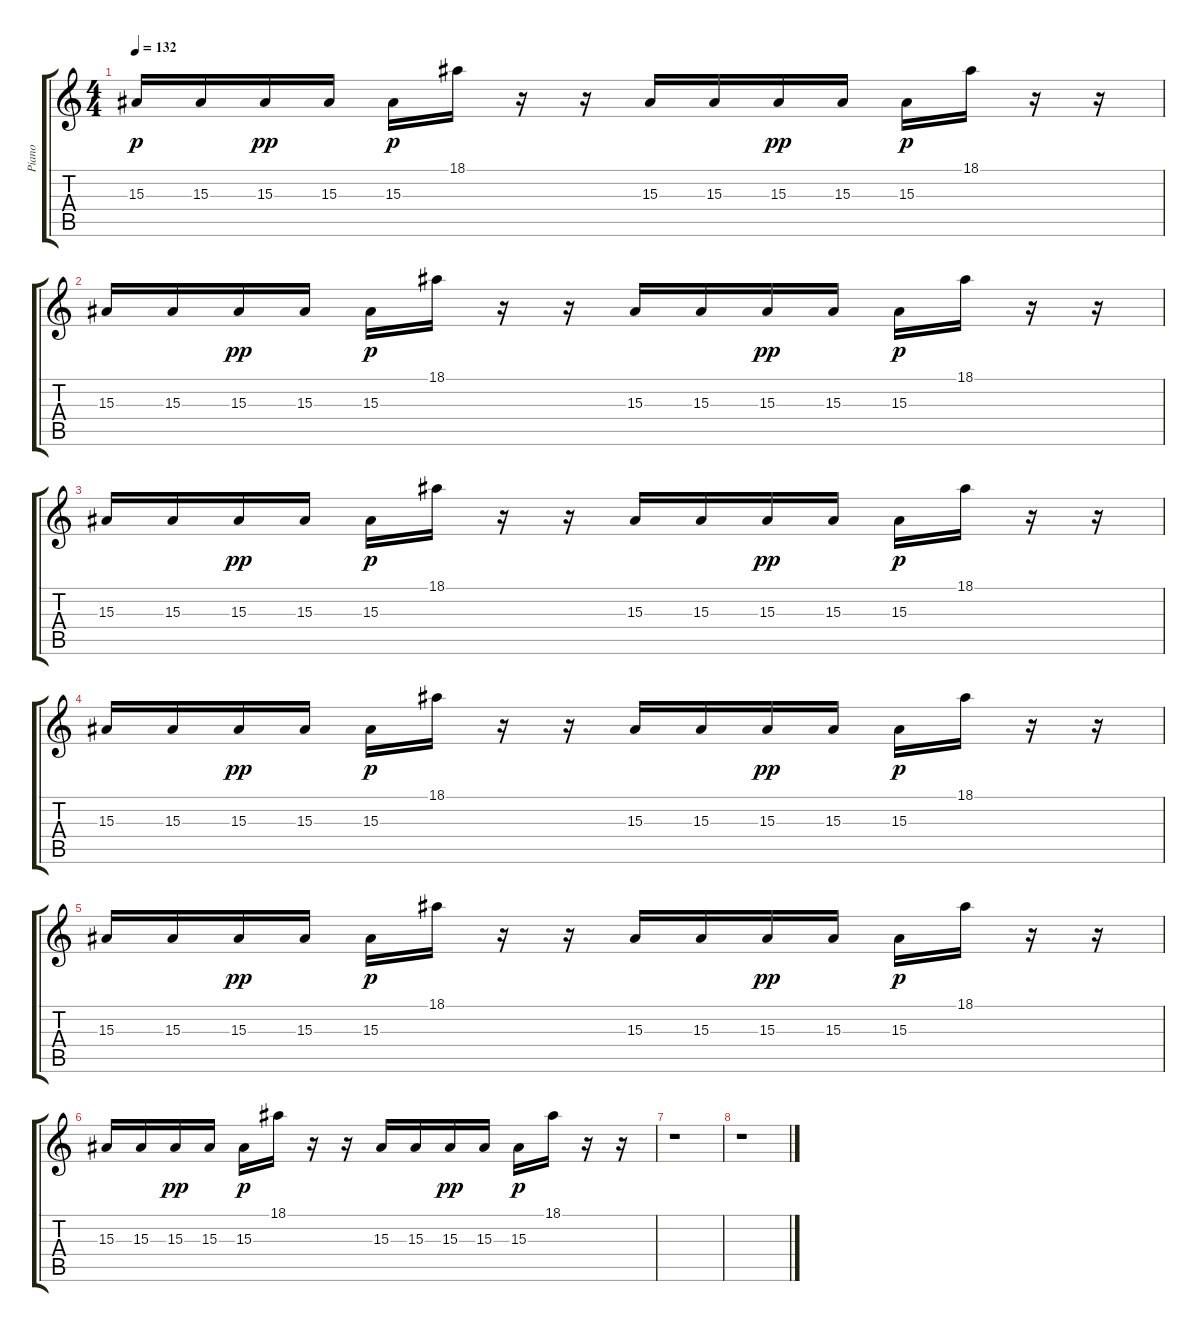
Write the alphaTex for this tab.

\track ("Piano" "Piano") {instrument acousticgrandpiano}
\staff {score tabs}
\tuning (E4 B3 G3 D3 A2 E2) {hide}
\ts (4 4)
\tempo 132
\clef g2
\ks c
15.3.16{dy p} 15.3.16 15.3.16{dy pp} 15.3.16 15.3.16{dy p} 18.1.16 r.16 r.16 15.3.16 15.3.16 15.3.16{dy pp} 15.3.16 15.3.16{dy p} 18.1.16 r.16 r.16 |
15.3.16 15.3.16 15.3.16{dy pp} 15.3.16 15.3.16{dy p} 18.1.16 r.16 r.16 15.3.16 15.3.16 15.3.16{dy pp} 15.3.16 15.3.16{dy p} 18.1.16 r.16 r.16 |
15.3.16 15.3.16 15.3.16{dy pp} 15.3.16 15.3.16{dy p} 18.1.16 r.16 r.16 15.3.16 15.3.16 15.3.16{dy pp} 15.3.16 15.3.16{dy p} 18.1.16 r.16 r.16 |
15.3.16 15.3.16 15.3.16{dy pp} 15.3.16 15.3.16{dy p} 18.1.16 r.16 r.16 15.3.16 15.3.16 15.3.16{dy pp} 15.3.16 15.3.16{dy p} 18.1.16 r.16 r.16 |
15.3.16 15.3.16 15.3.16{dy pp} 15.3.16 15.3.16{dy p} 18.1.16 r.16 r.16 15.3.16 15.3.16 15.3.16{dy pp} 15.3.16 15.3.16{dy p} 18.1.16 r.16 r.16 |
15.3.16 15.3.16 15.3.16{dy pp} 15.3.16 15.3.16{dy p} 18.1.16 r.16 r.16 15.3.16 15.3.16 15.3.16{dy pp} 15.3.16 15.3.16{dy p} 18.1.16 r.16 r.16 |
r.1 |
r.1
